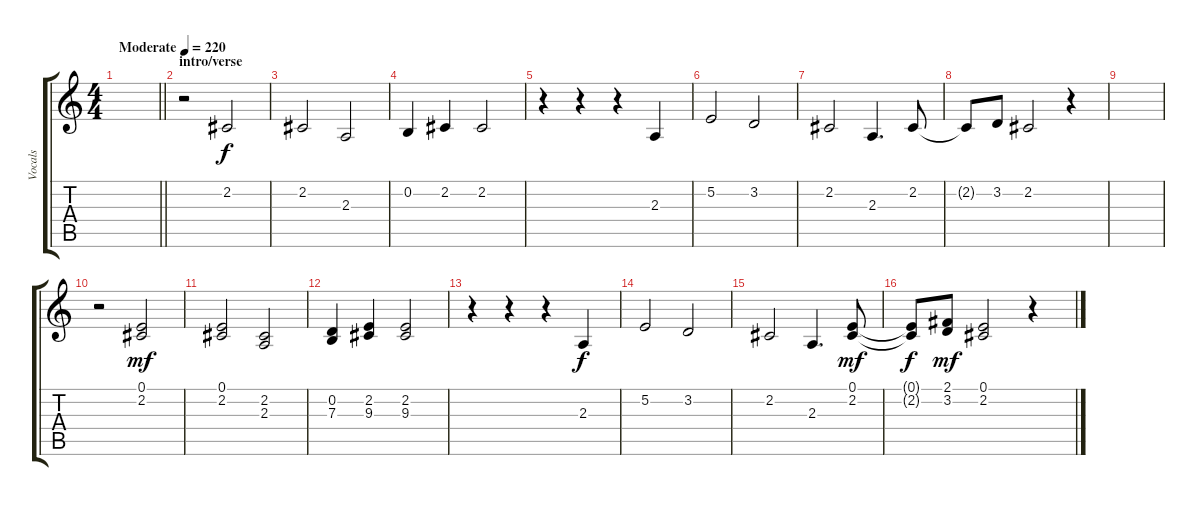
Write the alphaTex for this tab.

\track ("Vocals" "Vocals") {instrument oboe}
\staff {score tabs}
\tuning (E4 B3 G3 D3 A2 D2) {hide}
\ts (4 4)
\tempo (220 "Moderate")
\clef g2
\barLineRight lightlight
\ks c
|
\section ("" "intro/verse")
r.2 2.2.2 |
2.2.2 2.3.2 |
0.2.4 2.2.4 2.2.2 |
r.4 r.4 r.4 2.3.4 |
5.2.2 3.2.2 |
2.2.2 2.3.4{d} 2.2.8 |
2.2{t}.8 3.2.8 2.2.2 r.4 |
|
r.2 (0.1 2.2).2{dy mf} |
(0.1 2.2).2 (2.2 2.3).2 |
(0.2 7.3).4 (2.2 9.3).4 (2.2 9.3).2 |
r.4 r.4 r.4 2.3.4{dy f} |
5.2.2 3.2.2 |
2.2.2 2.3.4{d} (0.1 2.2).8{dy mf} |
(0.1{t} 2.2{t}).8{dy f} (2.1 3.2).8{dy mf} (0.1 2.2).2 r.4
